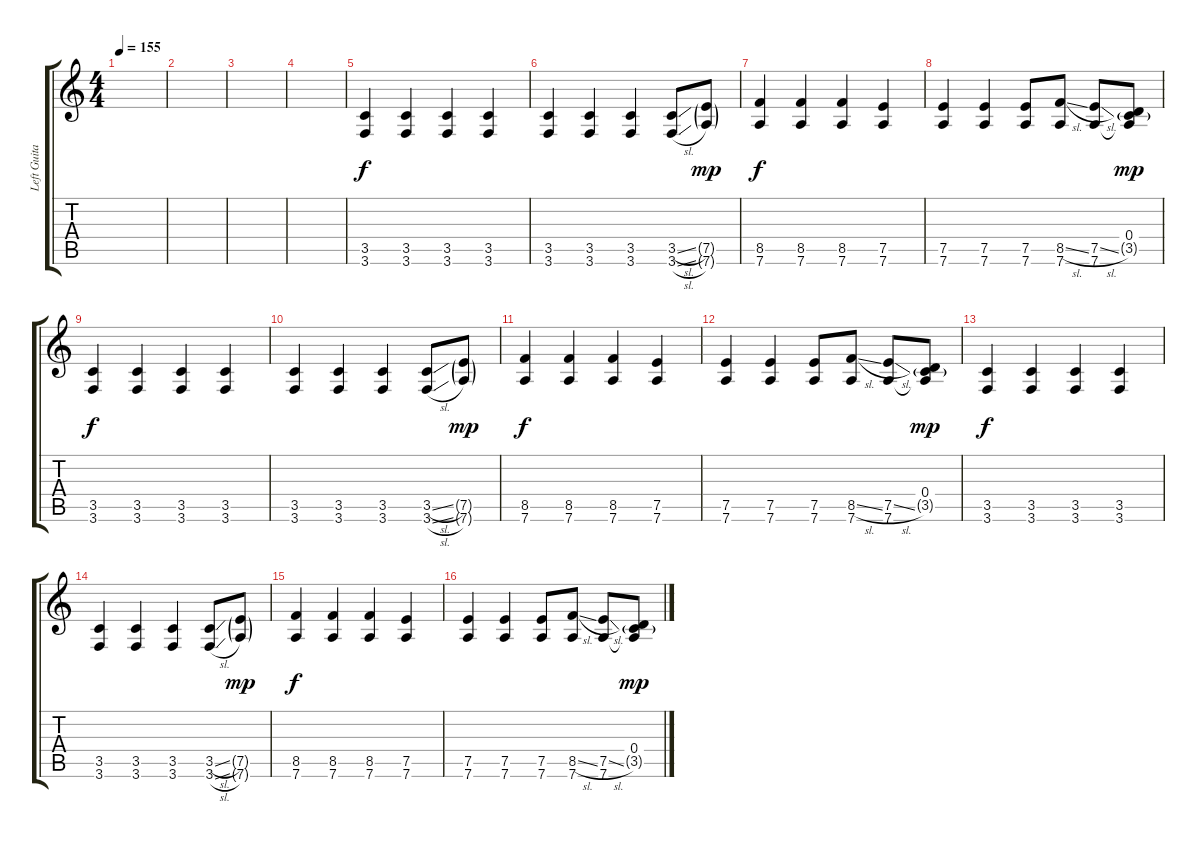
\track ("Left Guitar" "Left Guita") {instrument distortionguitar}
\staff {score tabs}
\tuning (E4 B3 G3 D3 A2 D2) {hide}
\ts (4 4)
\tempo 155
\clef g2
\ks c
|
|
|
|
(3.5 3.6).4{volume 12} (3.5 3.6).4 (3.5 3.6).4 (3.5 3.6).4 |
(3.5 3.6).4 (3.5 3.6).4 (3.5 3.6).4 (3.5{sl} 3.6{sl}).8 (7.5{g} 7.6{g}).8{dy mp} |
(8.5 7.6).4{dy f} (8.5 7.6).4 (8.5 7.6).4 (7.5 7.6).4 |
(7.5 7.6).4 (7.5 7.6).4 (7.5 7.6).8 (8.5{sl} 7.6).8 (7.5{sl} 7.6).8 (0.4 3.5{g} 7.6{t}).8{dy mp} |
(3.5 3.6).4{dy f} (3.5 3.6).4 (3.5 3.6).4 (3.5 3.6).4 |
(3.5 3.6).4 (3.5 3.6).4 (3.5 3.6).4 (3.5{sl} 3.6{sl}).8 (7.5{g} 7.6{g}).8{dy mp} |
(8.5 7.6).4{dy f} (8.5 7.6).4 (8.5 7.6).4 (7.5 7.6).4 |
(7.5 7.6).4 (7.5 7.6).4 (7.5 7.6).8 (8.5{sl} 7.6).8 (7.5{sl} 7.6).8 (0.4 3.5{g} 7.6{t}).8{dy mp} |
(3.5 3.6).4{dy f} (3.5 3.6).4 (3.5 3.6).4 (3.5 3.6).4 |
(3.5 3.6).4 (3.5 3.6).4 (3.5 3.6).4 (3.5{sl} 3.6{sl}).8 (7.5{g} 7.6{g}).8{dy mp} |
(8.5 7.6).4{dy f} (8.5 7.6).4 (8.5 7.6).4 (7.5 7.6).4 |
(7.5 7.6).4 (7.5 7.6).4 (7.5 7.6).8 (8.5{sl} 7.6).8 (7.5{sl} 7.6).8 (0.4 3.5{g} 7.6{t}).8{dy mp}
